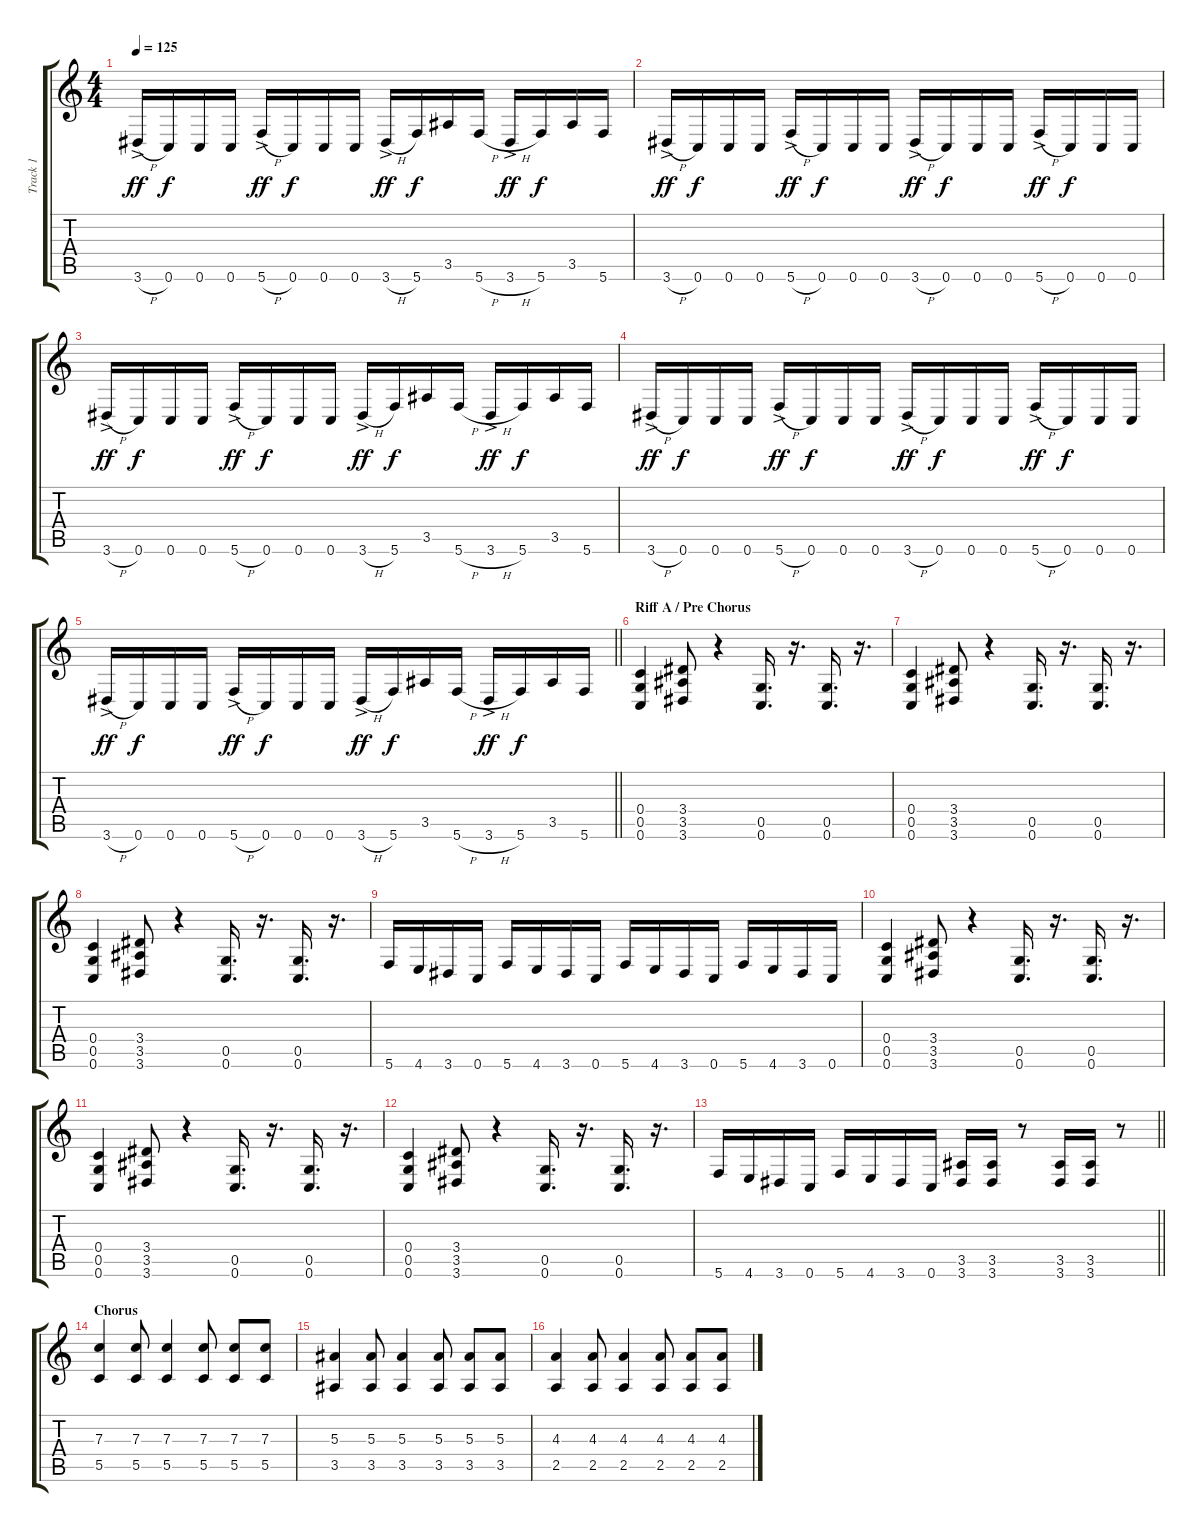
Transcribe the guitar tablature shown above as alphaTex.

\track ("Track 1" "Track 1") {instrument overdrivenguitar}
\staff {score tabs}
\tuning (D4 A3 F3 C3 G2 C2) {hide}
\ts (4 4)
\tempo 125
\clef g2
\ks c
3.6{h ac}.16{dy ff} 0.6.16{dy f} 0.6.16 0.6.16 5.6{h ac}.16{dy ff} 0.6.16{dy f} 0.6.16 0.6.16 3.6{h ac}.16{dy ff} 5.6.16{dy f} 3.5.16 5.6{h}.16 3.6{h ac}.16{dy ff} 5.6.16{dy f} 3.5.16 5.6.16 |
3.6{h ac}.16{dy ff} 0.6.16{dy f} 0.6.16 0.6.16 5.6{h ac}.16{dy ff} 0.6.16{dy f} 0.6.16 0.6.16 3.6{h ac}.16{dy ff} 0.6.16{dy f} 0.6.16 0.6.16 5.6{h ac}.16{dy ff} 0.6.16{dy f} 0.6.16 0.6.16 |
3.6{h ac}.16{dy ff} 0.6.16{dy f} 0.6.16 0.6.16 5.6{h ac}.16{dy ff} 0.6.16{dy f} 0.6.16 0.6.16 3.6{h ac}.16{dy ff} 5.6.16{dy f} 3.5.16 5.6{h}.16 3.6{h ac}.16{dy ff} 5.6.16{dy f} 3.5.16 5.6.16 |
3.6{h ac}.16{dy ff} 0.6.16{dy f} 0.6.16 0.6.16 5.6{h ac}.16{dy ff} 0.6.16{dy f} 0.6.16 0.6.16 3.6{h ac}.16{dy ff} 0.6.16{dy f} 0.6.16 0.6.16 5.6{h ac}.16{dy ff} 0.6.16{dy f} 0.6.16 0.6.16 |
\barLineRight lightlight
3.6{h ac}.16{dy ff} 0.6.16{dy f} 0.6.16 0.6.16 5.6{h ac}.16{dy ff} 0.6.16{dy f} 0.6.16 0.6.16 3.6{h ac}.16{dy ff} 5.6.16{dy f} 3.5.16 5.6{h}.16 3.6{h ac}.16{dy ff} 5.6.16{dy f} 3.5.16 5.6.16 |
\section ("" "Riff A / Pre Chorus")
(0.4 0.5 0.6).4 (3.4 3.5 3.6).8 r.4 (0.5 0.6).16{d} r.16{d} (0.5 0.6).16{d} r.16{d} |
(0.4 0.5 0.6).4 (3.4 3.5 3.6).8 r.4 (0.5 0.6).16{d} r.16{d} (0.5 0.6).16{d} r.16{d} |
(0.4 0.5 0.6).4 (3.4 3.5 3.6).8 r.4 (0.5 0.6).16{d} r.16{d} (0.5 0.6).16{d} r.16{d} |
5.6.16 4.6.16 3.6.16 0.6.16 5.6.16 4.6.16 3.6.16 0.6.16 5.6.16 4.6.16 3.6.16 0.6.16 5.6.16 4.6.16 3.6.16 0.6.16 |
(0.4 0.5 0.6).4 (3.4 3.5 3.6).8 r.4 (0.5 0.6).16{d} r.16{d} (0.5 0.6).16{d} r.16{d} |
(0.4 0.5 0.6).4 (3.4 3.5 3.6).8 r.4 (0.5 0.6).16{d} r.16{d} (0.5 0.6).16{d} r.16{d} |
(0.4 0.5 0.6).4 (3.4 3.5 3.6).8 r.4 (0.5 0.6).16{d} r.16{d} (0.5 0.6).16{d} r.16{d} |
\barLineRight lightlight
5.6.16 4.6.16 3.6.16 0.6.16 5.6.16 4.6.16 3.6.16 0.6.16 (3.5 3.6).16 (3.5 3.6).16 r.8 (3.5 3.6).16 (3.5 3.6).16 r.8 |
\section ("" "Chorus")
(7.3 5.5).4 (7.3 5.5).8 (7.3 5.5).4 (7.3 5.5).8 (7.3 5.5).8 (7.3 5.5).8 |
(5.3 3.5).4 (5.3 3.5).8 (5.3 3.5).4 (5.3 3.5).8 (5.3 3.5).8 (5.3 3.5).8 |
(4.3 2.5).4 (4.3 2.5).8 (4.3 2.5).4 (4.3 2.5).8 (4.3 2.5).8 (4.3 2.5).8
